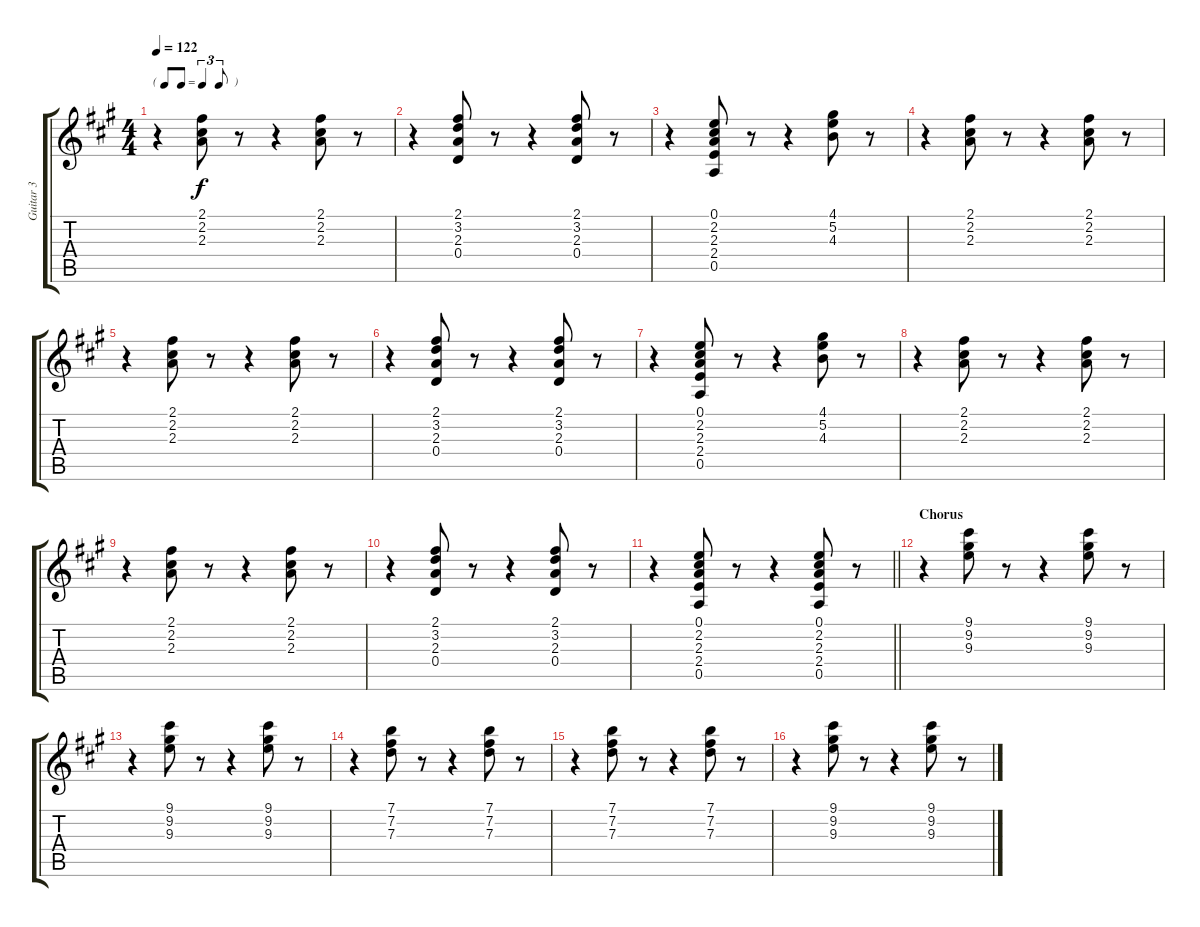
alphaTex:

\track ("Guitar 3" "Guitar 3") {instrument electricguitarclean}
\staff {score tabs}
\tuning (E4 B3 G3 D3 A2 E2) {hide}
\ts (4 4)
\tf triplet8th
\tempo 122
\clef g2
\ks a
r.4{dy f} (2.1 2.2 2.3).8 r.8 r.4 (2.1 2.2 2.3).8 r.8 |
r.4 (2.1 3.2 2.3 0.4).8 r.8 r.4 (2.1 3.2 2.3 0.4).8 r.8 |
r.4 (0.1 2.2 2.3 2.4 0.5).8 r.8 r.4 (4.1 5.2 4.3).8 r.8 |
r.4 (2.1 2.2 2.3).8 r.8 r.4 (2.1 2.2 2.3).8 r.8 |
r.4 (2.1 2.2 2.3).8 r.8 r.4 (2.1 2.2 2.3).8 r.8 |
r.4 (2.1 3.2 2.3 0.4).8 r.8 r.4 (2.1 3.2 2.3 0.4).8 r.8 |
r.4 (0.1 2.2 2.3 2.4 0.5).8 r.8 r.4 (4.1 5.2 4.3).8 r.8 |
r.4 (2.1 2.2 2.3).8 r.8 r.4 (2.1 2.2 2.3).8 r.8 |
r.4 (2.1 2.2 2.3).8 r.8 r.4 (2.1 2.2 2.3).8 r.8 |
r.4 (2.1 3.2 2.3 0.4).8 r.8 r.4 (2.1 3.2 2.3 0.4).8 r.8 |
\barLineRight lightlight
r.4 (0.1 2.2 2.3 2.4 0.5).8 r.8 r.4 (0.1 2.2 2.3 2.4 0.5).8 r.8 |
\section ("" "Chorus")
r.4 (9.1 9.2 9.3).8 r.8 r.4 (9.1 9.2 9.3).8 r.8 |
r.4 (9.1 9.2 9.3).8 r.8 r.4 (9.1 9.2 9.3).8 r.8 |
r.4 (7.1 7.2 7.3).8 r.8 r.4 (7.1 7.2 7.3).8 r.8 |
r.4 (7.1 7.2 7.3).8 r.8 r.4 (7.1 7.2 7.3).8 r.8 |
r.4 (9.1 9.2 9.3).8 r.8 r.4 (9.1 9.2 9.3).8 r.8
